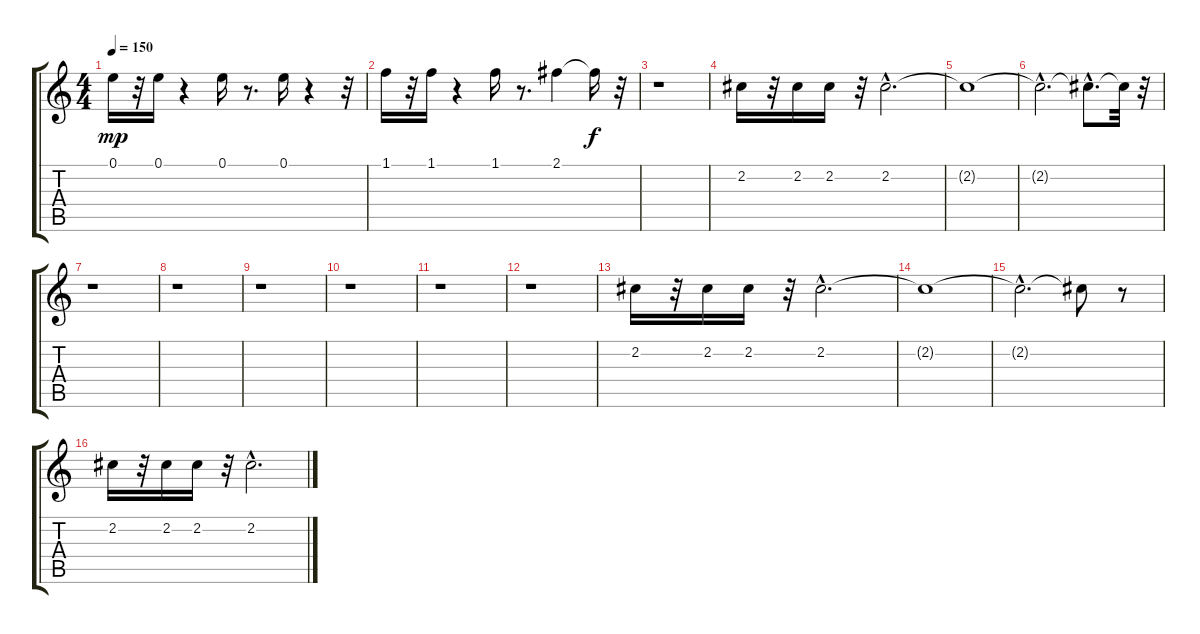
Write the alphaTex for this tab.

\track "" {instrument acousticguitarnylon}
\staff {score tabs}
\tuning (E4 B3 G3 D3 A2 E2) {hide}
\ts (4 4)
\tempo 150
\clef g2
\ks c
0.1.16{dy mp} r.32 0.1.16 r.4 0.1.16 r.8{d} 0.1.16 r.4 r.32 |
1.1.16 r.32 1.1.16 r.4 1.1.16 r.8{d} 2.1.4 2.1{t}.16{dy f} r.32 |
r.1 |
2.2.16 r.32 2.2.16 2.2.16 r.32 2.2{hac}.2{d} |
2.2{t}.1 |
2.2{hac t}.2{d} 2.2{hac t}.8{d} 2.2{t}.32 r.32 |
r.1 |
r.1 |
r.1 |
r.1 |
r.1 |
r.1 |
2.2.16 r.32 2.2.16 2.2.16 r.32 2.2{hac}.2{d} |
2.2{t}.1 |
2.2{hac t}.2{d} 2.2{t}.8 r.8 |
2.2.16 r.32 2.2.16 2.2.16 r.32 2.2{hac}.2{d}
